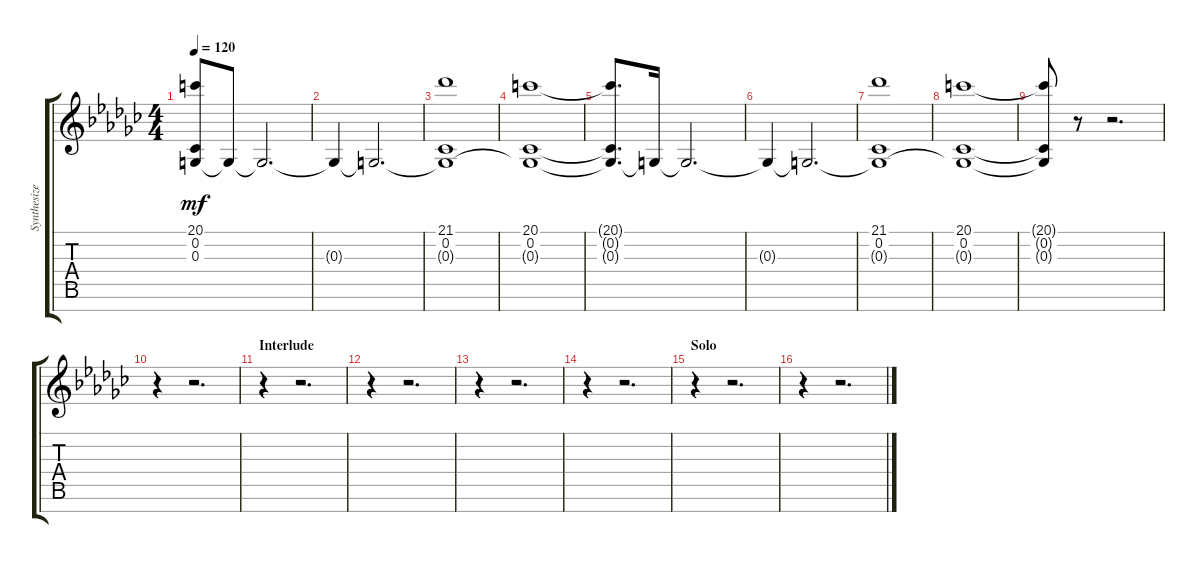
\track ("Synthesizer (Staff 1)" "Synthesize") {instrument lead7fifths}
\staff {score tabs}
\tuning (E4 B3 G3 D3 A2 E2 B1) {hide}
\ts (4 4)
\tempo 120
\clef g2
\ks ebminor
(20.1{t} 0.2{t} 0.3{t}).8{dy mf} 0.3{t}.8 0.3{t}.2{d} |
0.3{t}.4 0.3{t}.2{d} |
(21.1 0.2 0.3{t}).1 |
(20.1 0.2 0.3{t}).1 |
(20.1{t} 0.2{t} 0.3{t}).8{d} 0.3{t}.16 0.3{t}.2{d} |
0.3{t}.4 0.3{t}.2{d} |
(21.1 0.2 0.3{t}).1 |
(20.1 0.2 0.3{t}).1 |
(20.1{t} 0.2{t} 0.3{t}).8 r.8 r.2{d} |
r.4 r.2{d} |
\section ("" "Interlude")
r.4 r.2{d} |
r.4 r.2{d} |
r.4 r.2{d} |
r.4 r.2{d} |
\section ("" "Solo")
r.4 r.2{d} |
r.4 r.2{d}
